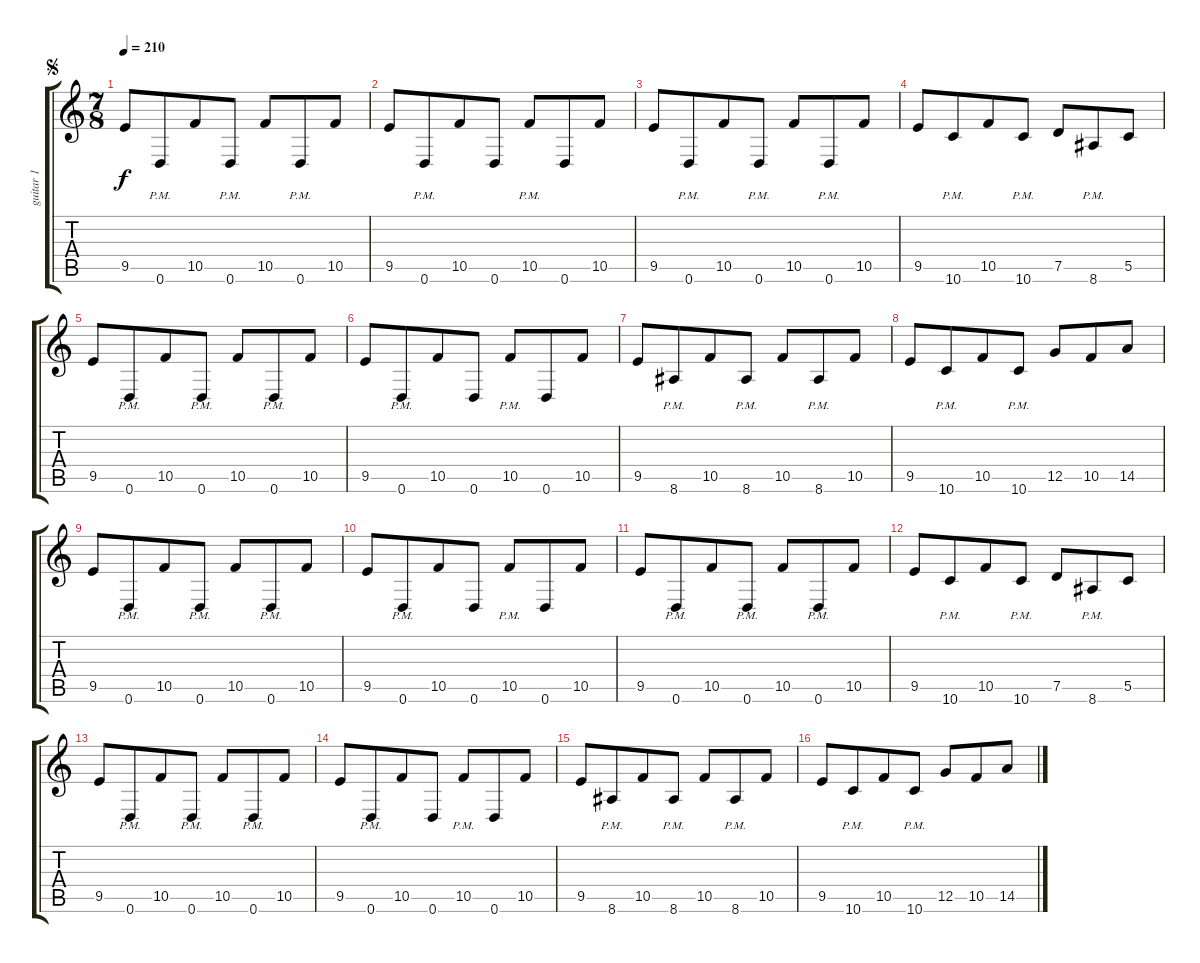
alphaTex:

\track ("guitar 1" "guitar 1") {instrument distortionguitar}
\staff {score tabs}
\tuning (D4 A3 F3 C3 G2 D2) {hide}
\ts (7 8)
\jump segno
\tempo 210
\clef g2
\ks c
9.5.8{dy f} 0.6{pm}.8 10.5.8 0.6{pm}.8 10.5.8 0.6{pm}.8 10.5.8 |
9.5.8 0.6{pm}.8 10.5.8 0.6.8 10.5{pm}.8 0.6.8 10.5.8 |
9.5.8 0.6{pm}.8 10.5.8 0.6{pm}.8 10.5.8 0.6{pm}.8 10.5.8 |
9.5.8 10.6{pm}.8 10.5.8 10.6{pm}.8 7.5.8 8.6{pm}.8 5.5.8 |
9.5.8 0.6{pm}.8 10.5.8 0.6{pm}.8 10.5.8 0.6{pm}.8 10.5.8 |
9.5.8 0.6{pm}.8 10.5.8 0.6.8 10.5{pm}.8 0.6.8 10.5.8 |
9.5.8 8.6{pm}.8 10.5.8 8.6{pm}.8 10.5.8 8.6{pm}.8 10.5.8 |
9.5.8 10.6{pm}.8 10.5.8 10.6{pm}.8 12.5.8 10.5.8 14.5.8 |
9.5.8 0.6{pm}.8 10.5.8 0.6{pm}.8 10.5.8 0.6{pm}.8 10.5.8 |
9.5.8 0.6{pm}.8 10.5.8 0.6.8 10.5{pm}.8 0.6.8 10.5.8 |
9.5.8 0.6{pm}.8 10.5.8 0.6{pm}.8 10.5.8 0.6{pm}.8 10.5.8 |
9.5.8 10.6{pm}.8 10.5.8 10.6{pm}.8 7.5.8 8.6{pm}.8 5.5.8 |
9.5.8 0.6{pm}.8 10.5.8 0.6{pm}.8 10.5.8 0.6{pm}.8 10.5.8 |
9.5.8 0.6{pm}.8 10.5.8 0.6.8 10.5{pm}.8 0.6.8 10.5.8 |
9.5.8 8.6{pm}.8 10.5.8 8.6{pm}.8 10.5.8 8.6{pm}.8 10.5.8 |
9.5.8 10.6{pm}.8 10.5.8 10.6{pm}.8 12.5.8 10.5.8 14.5.8
